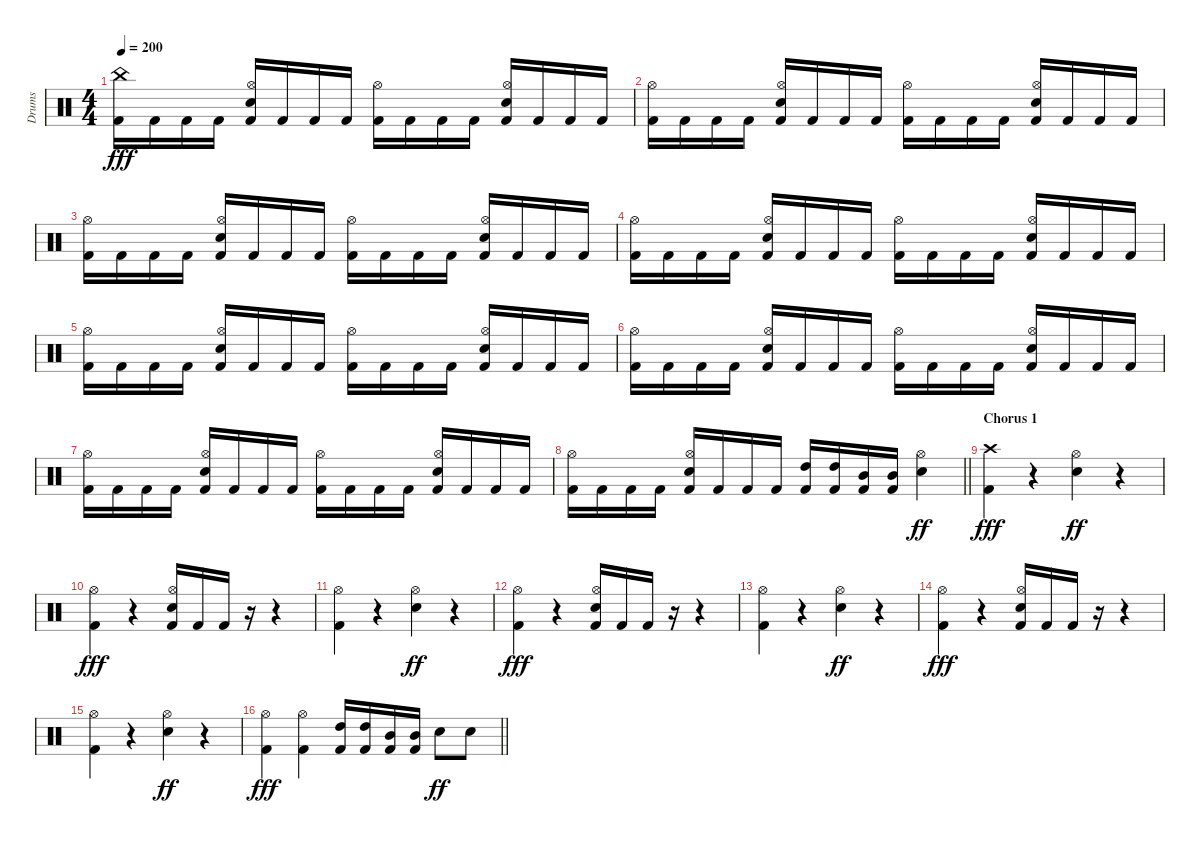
\track ("Drums" "Drums") {instrument percussion}
\staff {score}
\articulation defaults
\ts (4 4)
\tempo 200
\clef neutral
\ks c
("China (hit)" "Kick (hit) 2").16{dy fff} "Kick (hit) 2".16 "Kick (hit) 2".16 "Kick (hit) 2".16 ("Hi-Hat (open)" "Electric Snare (hit)" "Kick (hit) 2").16 "Kick (hit) 2".16 "Kick (hit) 2".16 "Kick (hit) 2".16 ("Hi-Hat (open)" "Kick (hit) 2").16 "Kick (hit) 2".16 "Kick (hit) 2".16 "Kick (hit) 2".16 ("Hi-Hat (open)" "Electric Snare (hit)" "Kick (hit) 2").16 "Kick (hit) 2".16 "Kick (hit) 2".16 "Kick (hit) 2".16 |
("Hi-Hat (open)" "Kick (hit) 2").16 "Kick (hit) 2".16 "Kick (hit) 2".16 "Kick (hit) 2".16 ("Hi-Hat (open)" "Electric Snare (hit)" "Kick (hit) 2").16 "Kick (hit) 2".16 "Kick (hit) 2".16 "Kick (hit) 2".16 ("Hi-Hat (open)" "Kick (hit) 2").16 "Kick (hit) 2".16 "Kick (hit) 2".16 "Kick (hit) 2".16 ("Hi-Hat (open)" "Electric Snare (hit)" "Kick (hit) 2").16 "Kick (hit) 2".16 "Kick (hit) 2".16 "Kick (hit) 2".16 |
("Hi-Hat (open)" "Kick (hit) 2").16 "Kick (hit) 2".16 "Kick (hit) 2".16 "Kick (hit) 2".16 ("Hi-Hat (open)" "Electric Snare (hit)" "Kick (hit) 2").16 "Kick (hit) 2".16 "Kick (hit) 2".16 "Kick (hit) 2".16 ("Hi-Hat (open)" "Kick (hit) 2").16 "Kick (hit) 2".16 "Kick (hit) 2".16 "Kick (hit) 2".16 ("Hi-Hat (open)" "Electric Snare (hit)" "Kick (hit) 2").16 "Kick (hit) 2".16 "Kick (hit) 2".16 "Kick (hit) 2".16 |
("Hi-Hat (open)" "Kick (hit) 2").16 "Kick (hit) 2".16 "Kick (hit) 2".16 "Kick (hit) 2".16 ("Hi-Hat (open)" "Electric Snare (hit)" "Kick (hit) 2").16 "Kick (hit) 2".16 "Kick (hit) 2".16 "Kick (hit) 2".16 ("Hi-Hat (open)" "Kick (hit) 2").16 "Kick (hit) 2".16 "Kick (hit) 2".16 "Kick (hit) 2".16 ("Hi-Hat (open)" "Electric Snare (hit)" "Kick (hit) 2").16 "Kick (hit) 2".16 "Kick (hit) 2".16 "Kick (hit) 2".16 |
("Hi-Hat (open)" "Kick (hit) 2").16 "Kick (hit) 2".16 "Kick (hit) 2".16 "Kick (hit) 2".16 ("Hi-Hat (open)" "Electric Snare (hit)" "Kick (hit) 2").16 "Kick (hit) 2".16 "Kick (hit) 2".16 "Kick (hit) 2".16 ("Hi-Hat (open)" "Kick (hit) 2").16 "Kick (hit) 2".16 "Kick (hit) 2".16 "Kick (hit) 2".16 ("Hi-Hat (open)" "Electric Snare (hit)" "Kick (hit) 2").16 "Kick (hit) 2".16 "Kick (hit) 2".16 "Kick (hit) 2".16 |
("Hi-Hat (open)" "Kick (hit) 2").16 "Kick (hit) 2".16 "Kick (hit) 2".16 "Kick (hit) 2".16 ("Hi-Hat (open)" "Electric Snare (hit)" "Kick (hit) 2").16 "Kick (hit) 2".16 "Kick (hit) 2".16 "Kick (hit) 2".16 ("Hi-Hat (open)" "Kick (hit) 2").16 "Kick (hit) 2".16 "Kick (hit) 2".16 "Kick (hit) 2".16 ("Hi-Hat (open)" "Electric Snare (hit)" "Kick (hit) 2").16 "Kick (hit) 2".16 "Kick (hit) 2".16 "Kick (hit) 2".16 |
("Hi-Hat (open)" "Kick (hit) 2").16 "Kick (hit) 2".16 "Kick (hit) 2".16 "Kick (hit) 2".16 ("Hi-Hat (open)" "Electric Snare (hit)" "Kick (hit) 2").16 "Kick (hit) 2".16 "Kick (hit) 2".16 "Kick (hit) 2".16 ("Hi-Hat (open)" "Kick (hit) 2").16 "Kick (hit) 2".16 "Kick (hit) 2".16 "Kick (hit) 2".16 ("Hi-Hat (open)" "Electric Snare (hit)" "Kick (hit) 2").16 "Kick (hit) 2".16 "Kick (hit) 2".16 "Kick (hit) 2".16 |
\barLineRight lightlight
("Hi-Hat (open)" "Kick (hit) 2").16 "Kick (hit) 2".16 "Kick (hit) 2".16 "Kick (hit) 2".16 ("Hi-Hat (open)" "Electric Snare (hit)" "Kick (hit) 2").16 "Kick (hit) 2".16 "Kick (hit) 2".16 "Kick (hit) 2".16 ("High Tom (hit)" "Kick (hit) 2").16 ("High Tom (hit)" "Kick (hit) 2").16 ("Mid Tom (hit)" "Kick (hit) 2").16 ("Mid Tom (hit)" "Kick (hit) 2").16 ("Hi-Hat (open)" "Electric Snare (hit)").4{dy ff} |
\section ("" "Chorus 1")
("Crash high (hit)" "Kick (hit) 2").4{dy fff} r.4 ("Hi-Hat (open)" "Electric Snare (hit)").4{dy ff} r.4 |
("Hi-Hat (open)" "Kick (hit) 2").4{dy fff} r.4 ("Hi-Hat (open)" "Electric Snare (hit)" "Kick (hit) 2").16 "Kick (hit) 2".16 "Kick (hit) 2".16 r.16 r.4 |
("Hi-Hat (open)" "Kick (hit) 2").4 r.4 ("Hi-Hat (open)" "Electric Snare (hit)").4{dy ff} r.4 |
("Hi-Hat (open)" "Kick (hit) 2").4{dy fff} r.4 ("Hi-Hat (open)" "Electric Snare (hit)" "Kick (hit) 2").16 "Kick (hit) 2".16 "Kick (hit) 2".16 r.16 r.4 |
("Hi-Hat (open)" "Kick (hit) 2").4 r.4 ("Hi-Hat (open)" "Electric Snare (hit)").4{dy ff} r.4 |
("Hi-Hat (open)" "Kick (hit) 2").4{dy fff} r.4 ("Hi-Hat (open)" "Electric Snare (hit)" "Kick (hit) 2").16 "Kick (hit) 2".16 "Kick (hit) 2".16 r.16 r.4 |
("Hi-Hat (open)" "Kick (hit) 2").4 r.4 ("Hi-Hat (open)" "Electric Snare (hit)").4{dy ff} r.4 |
\barLineRight lightlight
("Hi-Hat (open)" "Kick (hit) 2").4{dy fff} ("Hi-Hat (open)" "Kick (hit) 2").4 ("High Tom (hit)" "Kick (hit) 2").16 ("High Tom (hit)" "Kick (hit) 2").16 ("Mid Tom (hit)" "Kick (hit) 2").16 ("Mid Tom (hit)" "Kick (hit) 2").16 "Electric Snare (hit)".8{dy ff} "Electric Snare (hit)".8
